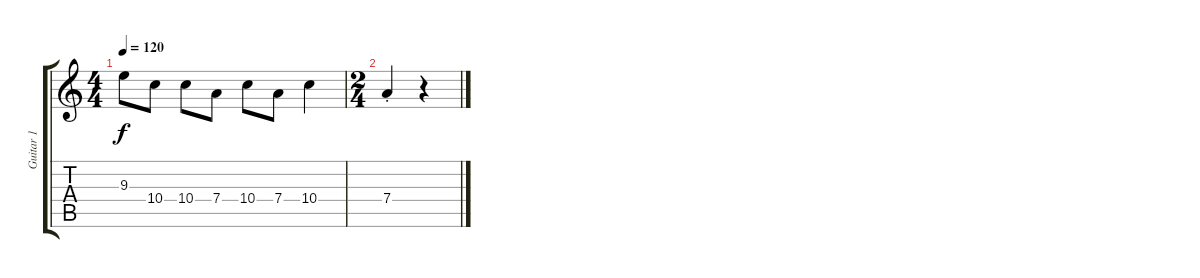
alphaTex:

\track ("Guitar 1" "Guitar 1") {instrument overdrivenguitar}
\staff {score tabs}
\tuning (E4 B3 G3 D3 A2 E2) {hide}
\ts (4 4)
\tempo 120
\clef g2
\ks c
9.3{t}.8{dy f} 10.4.8 10.4.8 7.4.8 10.4.8 7.4.8 10.4.4 |
\ts (2 4)
7.4{st}.4 r.4
